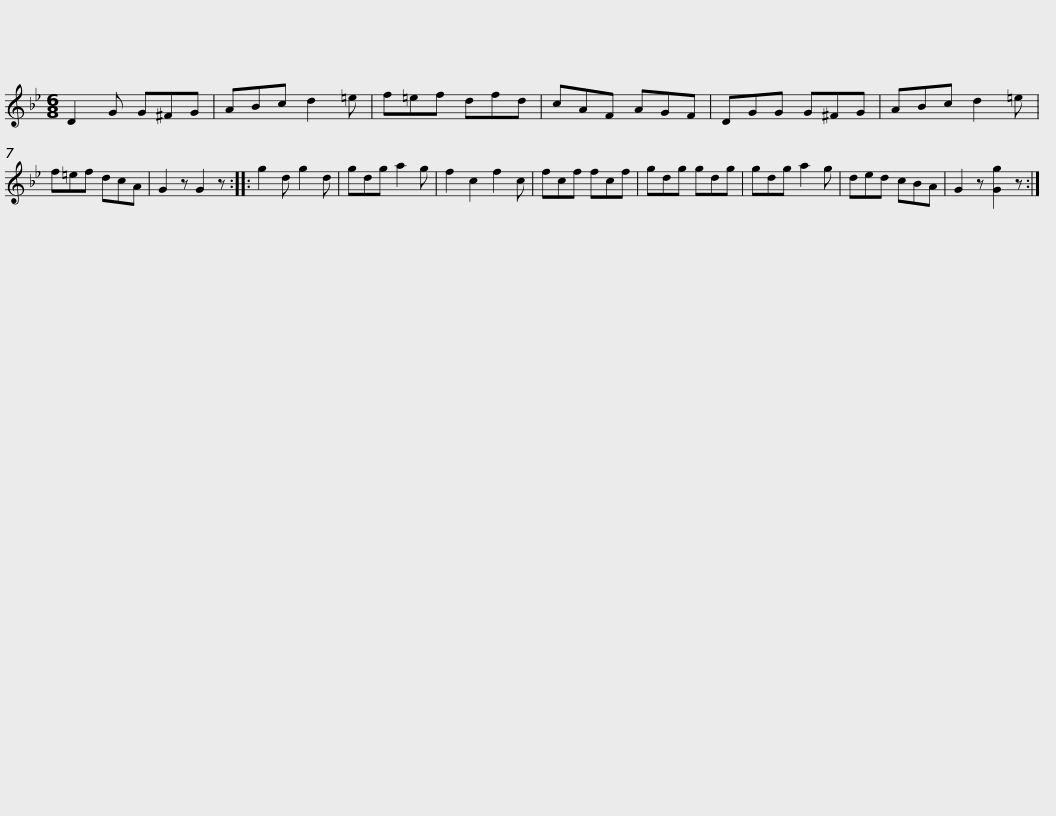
X:1
L:1/8
M:6/8
I:linebreak $
K:Gmin
V:1 treble
V:1
 D2 G G^FG | ABc d2 =e | f=ef dfd | cAF AGF | DGG G^FG | %5
 ABc d2 =e | f=ef dcA |$ G2 z G2 z :: g2 d g2 d | gdg a2 g | %10
 f2 c2 f2 c | fcf fcf | gdg gdg | gdg a2 g | ded cBA |$ %15
 G2 z [Gg]2 z :| %16
